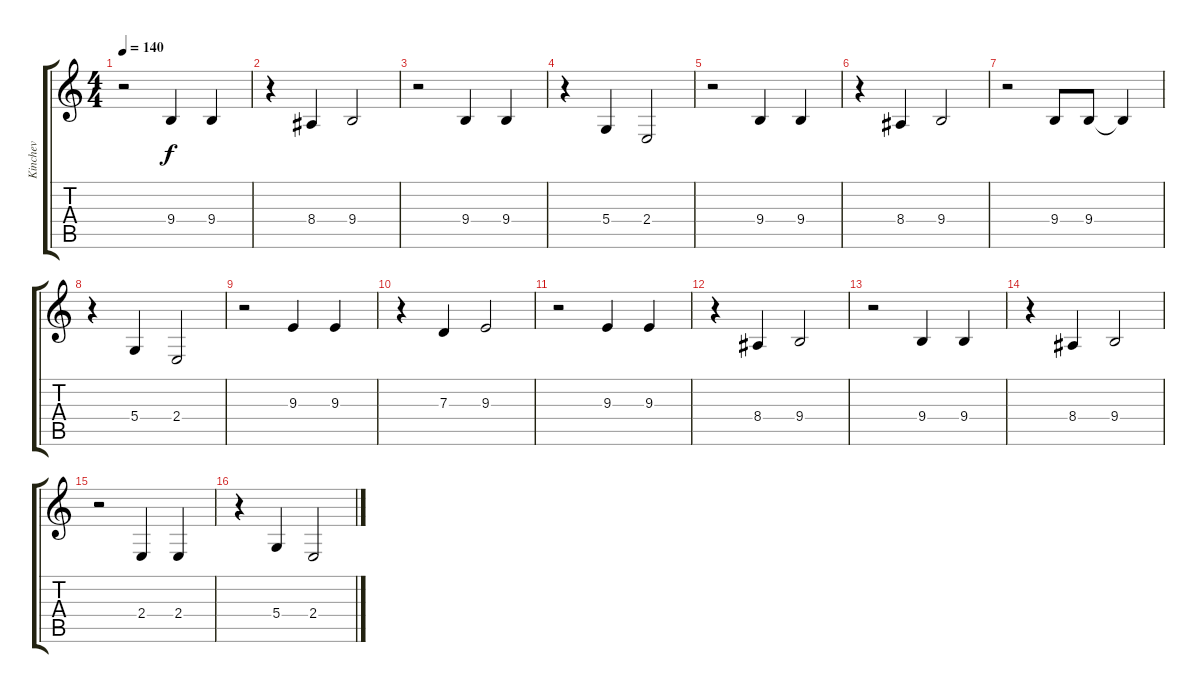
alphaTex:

\track ("Kinchev" "Kinchev") {instrument lead2sawtooth}
\staff {score tabs}
\tuning (E4 B3 G3 D3 A2 E2) {hide}
\ts (4 4)
\tempo 140
\clef g2
\ks c
r.2{dy f} 9.4.4 9.4.4 |
r.4 8.4.4 9.4.2 |
r.2 9.4.4 9.4.4 |
r.4 5.4.4 2.4.2 |
r.2 9.4.4 9.4.4 |
r.4 8.4.4 9.4.2 |
r.2 9.4.8 9.4.8 9.4{t}.4 |
r.4 5.4.4 2.4.2 |
r.2 9.3.4 9.3.4 |
r.4 7.3.4 9.3.2 |
r.2 9.3.4 9.3.4 |
r.4 8.4.4 9.4.2 |
r.2 9.4.4 9.4.4 |
r.4 8.4.4 9.4.2 |
r.2 2.4.4 2.4.4 |
r.4 5.4.4 2.4.2
